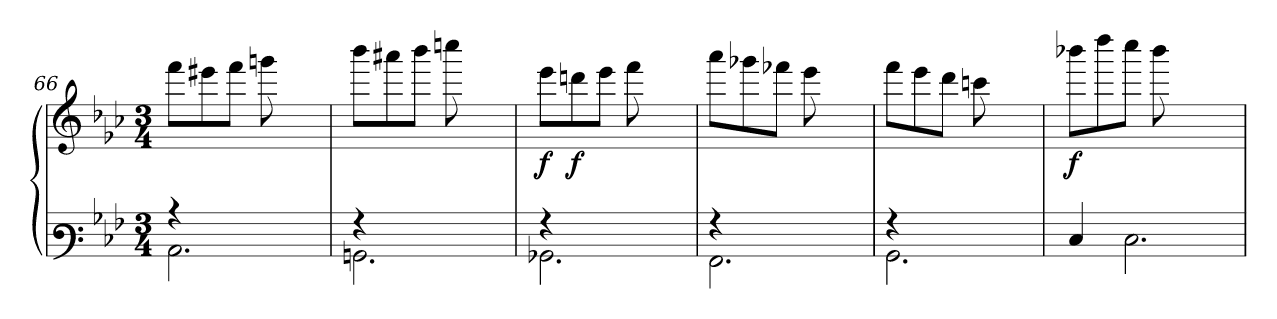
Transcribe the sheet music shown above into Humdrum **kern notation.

**kern	**kern	**dynam
*part1	*part1	*part1
*staff2	*staff1	*staff1/2
*clefF3	*clefG3	*
*k[b-e-a-]	*k[b-e-a-]	*
*M3/4	*M3/4	*
=66	=66	=66
*^	*	*
4rc	2.C\	8ddd\L	.
.	.	8ccc#X\	.
2ryy	.	8ddd\J	.
.	.	8eeen\L	.
.	.	4ryy	.
=67	=67	=67	=67
4rA	2.BBn\	8ggg\L	.
.	.	8fff#X\	.
2ryy	.	8ggg\J	.
.	.	8aaan\L	.
.	.	4ryy	.
!!LO:LB:g=z
=68	=68	=68	=68
!	!	!	!LO:DY:b
4rA	2.BB-X\	8ccc\L	f
!	!	!	!LO:DY:b
.	.	8bbn\	f
2ryy	.	8ccc\J	.
.	.	8ddd\L	.
.	.	4ryy	.
=69	=69	=69	=69
4rA	2.AA-\	8fff\L	.
.	.	8eee-X\	.
2ryy	.	8ddd-X\J	.
.	.	8ccc\L	.
.	.	4ryy	.
=70	=70	=70	=70
4rA	2.BB-\	8ddd\L	.
.	.	8ccc\	.
2ryy	.	8bb-\J	.
.	.	8aan\L	.
.	.	4ryy	.
*v	*v	*	*
=71	=71	=71
!	!	!LO:DY:b
4E-/	8ggg-X\L	f
.	8bbb-\	.
2.E-\	8aaa-\J	.
.	8ggg-\L	.
.	2ryy	.
=	=	=
*-	*-	*-
